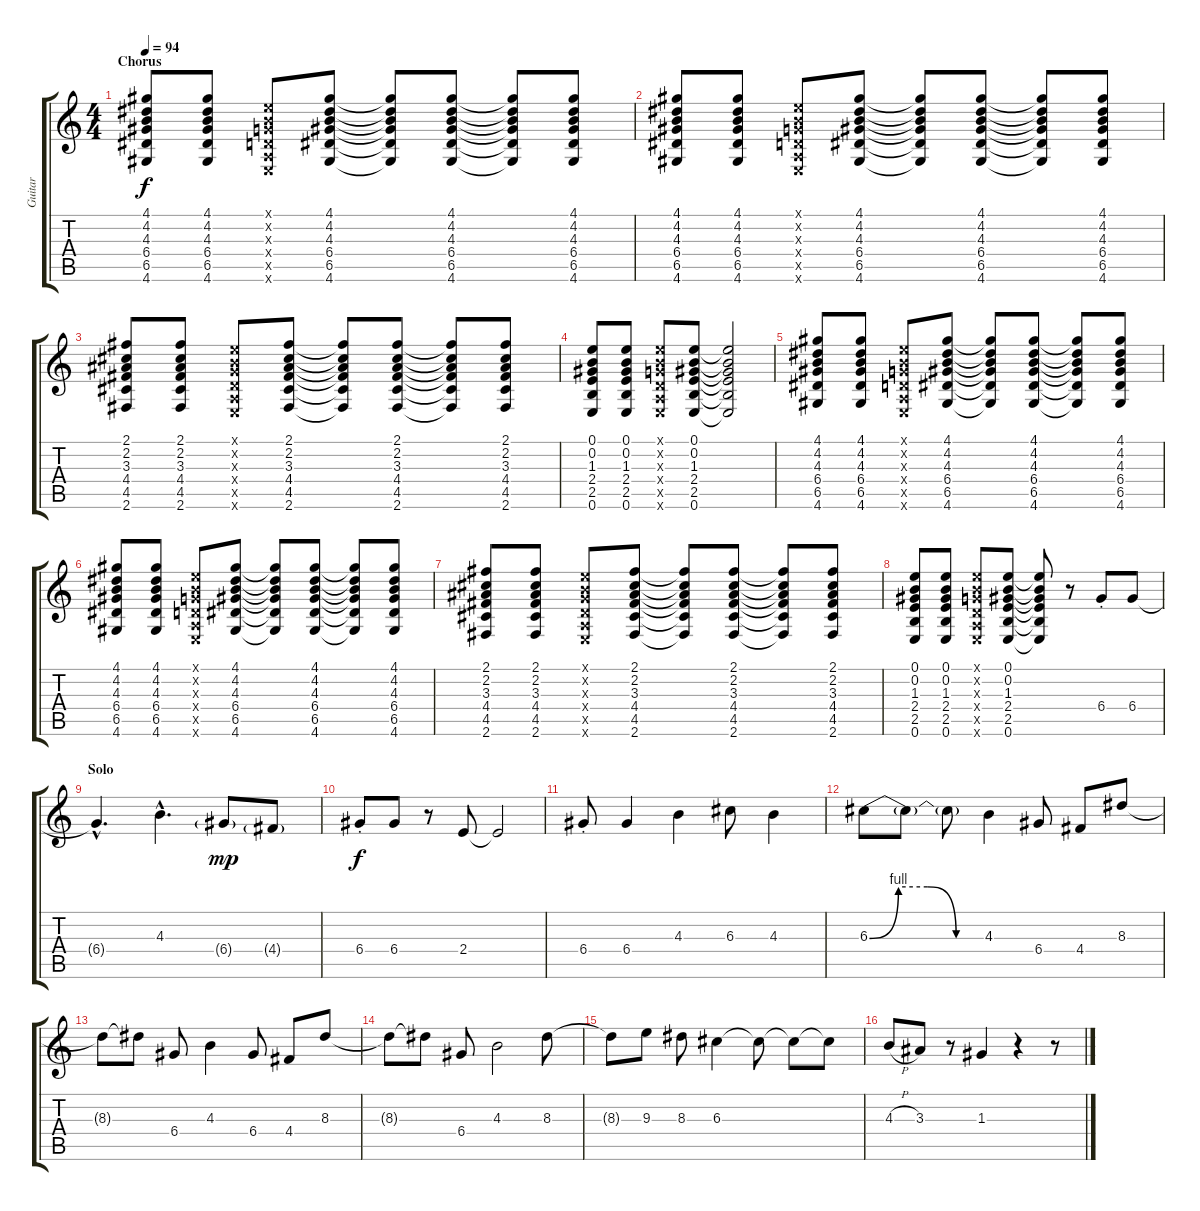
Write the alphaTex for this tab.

\track ("Guitar" "Guitar") {instrument electricguitarjazz}
\staff {score tabs}
\tuning (E4 B3 G3 D3 A2 E2) {hide}
\ts (4 4)
\section ("" "Chorus")
\tempo 94
\clef g2
\ks c
(4.1 4.2 4.3 6.4 6.5 4.6).8{dy f} (4.1 4.2 4.3 6.4 6.5 4.6).8 (0.1{x} 0.2{x} 0.3{x} 0.4{x} 0.5{x} 0.6{x}).8 (4.1 4.2 4.3 6.4 6.5 4.6).8 (4.1{t} 4.2{t} 4.3{t} 6.4{t} 6.5{t} 4.6{t}).8 (4.1 4.2 4.3 6.4 6.5 4.6).8 (4.1{t} 4.2{t} 4.3{t} 6.4{t} 6.5{t} 4.6{t}).8 (4.1 4.2 4.3 6.4 6.5 4.6).8 |
(4.1 4.2 4.3 6.4 6.5 4.6).8 (4.1 4.2 4.3 6.4 6.5 4.6).8 (0.1{x} 0.2{x} 0.3{x} 0.4{x} 0.5{x} 0.6{x}).8 (4.1 4.2 4.3 6.4 6.5 4.6).8 (4.1{t} 4.2{t} 4.3{t} 6.4{t} 6.5{t} 4.6{t}).8 (4.1 4.2 4.3 6.4 6.5 4.6).8 (4.1{t} 4.2{t} 4.3{t} 6.4{t} 6.5{t} 4.6{t}).8 (4.1 4.2 4.3 6.4 6.5 4.6).8 |
(2.1 2.2 3.3 4.4 4.5 2.6).8 (2.1 2.2 3.3 4.4 4.5 2.6).8 (0.1{x} 0.2{x} 0.3{x} 0.4{x} 0.5{x} 0.6{x}).8 (2.1 2.2 3.3 4.4 4.5 2.6).8 (2.1{t} 2.2{t} 3.3{t} 4.4{t} 4.5{t} 2.6{t}).8 (2.1 2.2 3.3 4.4 4.5 2.6).8 (2.1{t} 2.2{t} 3.3{t} 4.4{t} 4.5{t} 2.6{t}).8 (2.1 2.2 3.3 4.4 4.5 2.6).8 |
(0.1 0.2 1.3 2.4 2.5 0.6).8 (0.1 0.2 1.3 2.4 2.5 0.6).8 (0.1{x} 0.2{x} 0.3{x} 0.4{x} 0.5{x} 0.6{x}).8 (0.1 0.2 1.3 2.4 2.5 0.6).8 (0.1{t} 0.2{t} 1.3{t} 2.4{t} 2.5{t} 0.6{t}).2 |
(4.1 4.2 4.3 6.4 6.5 4.6).8 (4.1 4.2 4.3 6.4 6.5 4.6).8 (0.1{x} 0.2{x} 0.3{x} 0.4{x} 0.5{x} 0.6{x}).8 (4.1 4.2 4.3 6.4 6.5 4.6).8 (4.1{t} 4.2{t} 4.3{t} 6.4{t} 6.5{t} 4.6{t}).8 (4.1 4.2 4.3 6.4 6.5 4.6).8 (4.1{t} 4.2{t} 4.3{t} 6.4{t} 6.5{t} 4.6{t}).8 (4.1 4.2 4.3 6.4 6.5 4.6).8 |
(4.1 4.2 4.3 6.4 6.5 4.6).8 (4.1 4.2 4.3 6.4 6.5 4.6).8 (0.1{x} 0.2{x} 0.3{x} 0.4{x} 0.5{x} 0.6{x}).8 (4.1 4.2 4.3 6.4 6.5 4.6).8 (4.1{t} 4.2{t} 4.3{t} 6.4{t} 6.5{t} 4.6{t}).8 (4.1 4.2 4.3 6.4 6.5 4.6).8 (4.1{t} 4.2{t} 4.3{t} 6.4{t} 6.5{t} 4.6{t}).8 (4.1 4.2 4.3 6.4 6.5 4.6).8 |
(2.1 2.2 3.3 4.4 4.5 2.6).8 (2.1 2.2 3.3 4.4 4.5 2.6).8 (0.1{x} 0.2{x} 0.3{x} 0.4{x} 0.5{x} 0.6{x}).8 (2.1 2.2 3.3 4.4 4.5 2.6).8 (2.1{t} 2.2{t} 3.3{t} 4.4{t} 4.5{t} 2.6{t}).8 (2.1 2.2 3.3 4.4 4.5 2.6).8 (2.1{t} 2.2{t} 3.3{t} 4.4{t} 4.5{t} 2.6{t}).8 (2.1 2.2 3.3 4.4 4.5 2.6).8 |
(0.1 0.2 1.3 2.4 2.5 0.6).8 (0.1 0.2 1.3 2.4 2.5 0.6).8 (0.1{x} 0.2{x} 0.3{x} 0.4{x} 0.5{x} 0.6{x}).8 (0.1 0.2 1.3 2.4 2.5 0.6).8 (0.1{t} 0.2{t} 1.3{t} 2.4{t} 2.5{t} 0.6{t}).8 r.8 6.4{st}.8 6.4.8 |
\section ("" "Solo")
6.4{hac t}.4{d} 4.3{hac}.4{d} 6.4{g}.8{dy mp} 4.4{g}.8 |
6.4{st}.8{dy f} 6.4.8 r.8 2.4.8 2.4{t}.2 |
6.4{st}.8 6.4.4 4.3.4 6.3.8 4.3.4 |
6.3{be (custom 0 0 15 4 30 4 45 0 60 0)}.8 6.3{t}.8 6.3{t}.8 4.3.4 6.4.8 4.4.8 8.3.8 |
8.3{t}.8 8.3{t}.8 6.4.8 4.3.4 6.4.8 4.4.8 8.3.8 |
8.3{t}.8 8.3{t}.8 6.4.8 4.3.2 8.3.8 |
8.3{t}.8 9.3.8 8.3.8 6.3.4 6.3{t}.8 6.3{t}.8 6.3{t}.8 |
4.3{h}.8 3.3.8 r.8 1.3.4 r.4 r.8
